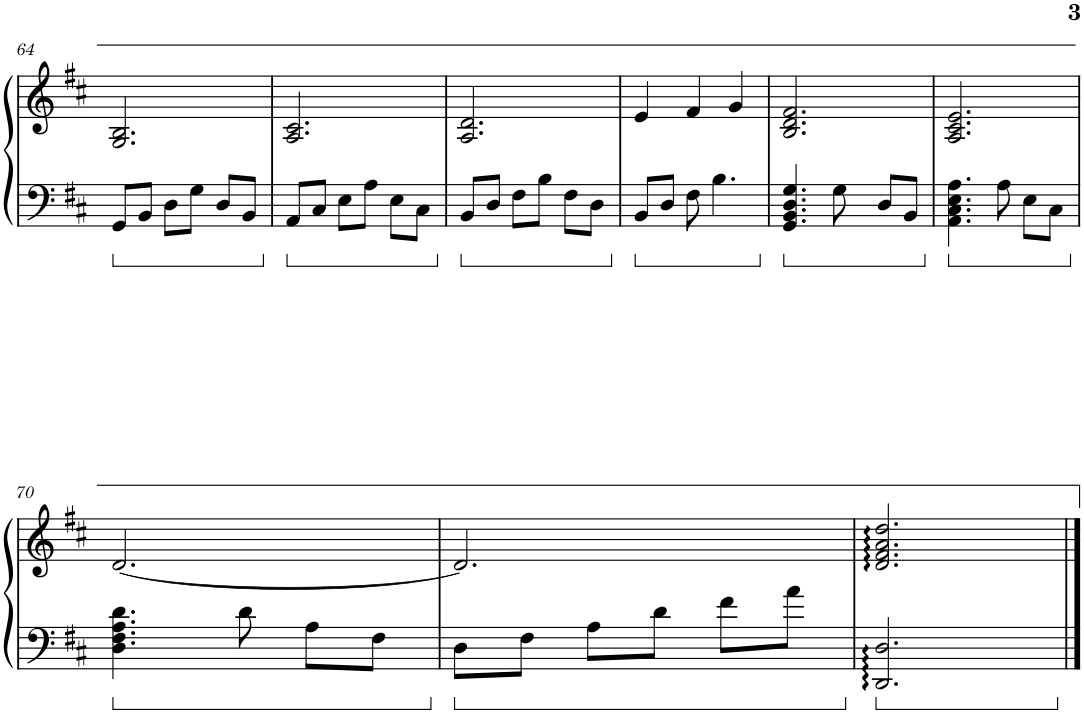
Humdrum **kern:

**kern	**kern
*part1	*part1
*staff2	*staff1
*I"Piano	*
*I'Pno.	*
!!LO:PB:g=z
*clefF4	*clefG2
*k[f#c#]	*k[f#c#]
*M3/4	*M3/4
=64	=64
8GG/L	2.G/ 2.B/
8BB/J	.
8D\L	.
8G\J	.
8D/L	.
8BB/J	.
=65	=65
8AA/L	2.A/ 2.c#/
8C#/J	.
8E\L	.
8A\J	.
8E\L	.
8C#\J	.
=66	=66
8BB/L	2.A/ 2.d/
8D/J	.
8F#\L	.
8B\J	.
8F#\L	.
8D\J	.
=67	=67
8BB/L	4e/
8D/J	.
8F#\	4f#/
4.B\	.
.	4g/
=68	=68
4.GG/ 4.BB/ 4.D/ 4.G/	2.B/ 2.d/ 2.f#/
8G\	.
8D/L	.
8BB/J	.
=69	=69
4.AA\ 4.C#\ 4.E\ 4.A\	2.A/ 2.c#/ 2.e/
8A\	.
8E\L	.
8C#\J	.
!!LO:LB:g=z
=70	=70
4.D\ 4.F#\ 4.A\ 4.d\	[2.d/
8d\	.
8A\L	.
8F#\J	.
=71	=71
8D\L	2.d/]
8F#\J	.
8A\L	.
8d\J	.
8f#\L	.
8a\J	.
=72	=72
2.DD/: 2.D/:	2.d/: 2.f#/: 2.a/: 2.dd/:
==	==
*-	*-
